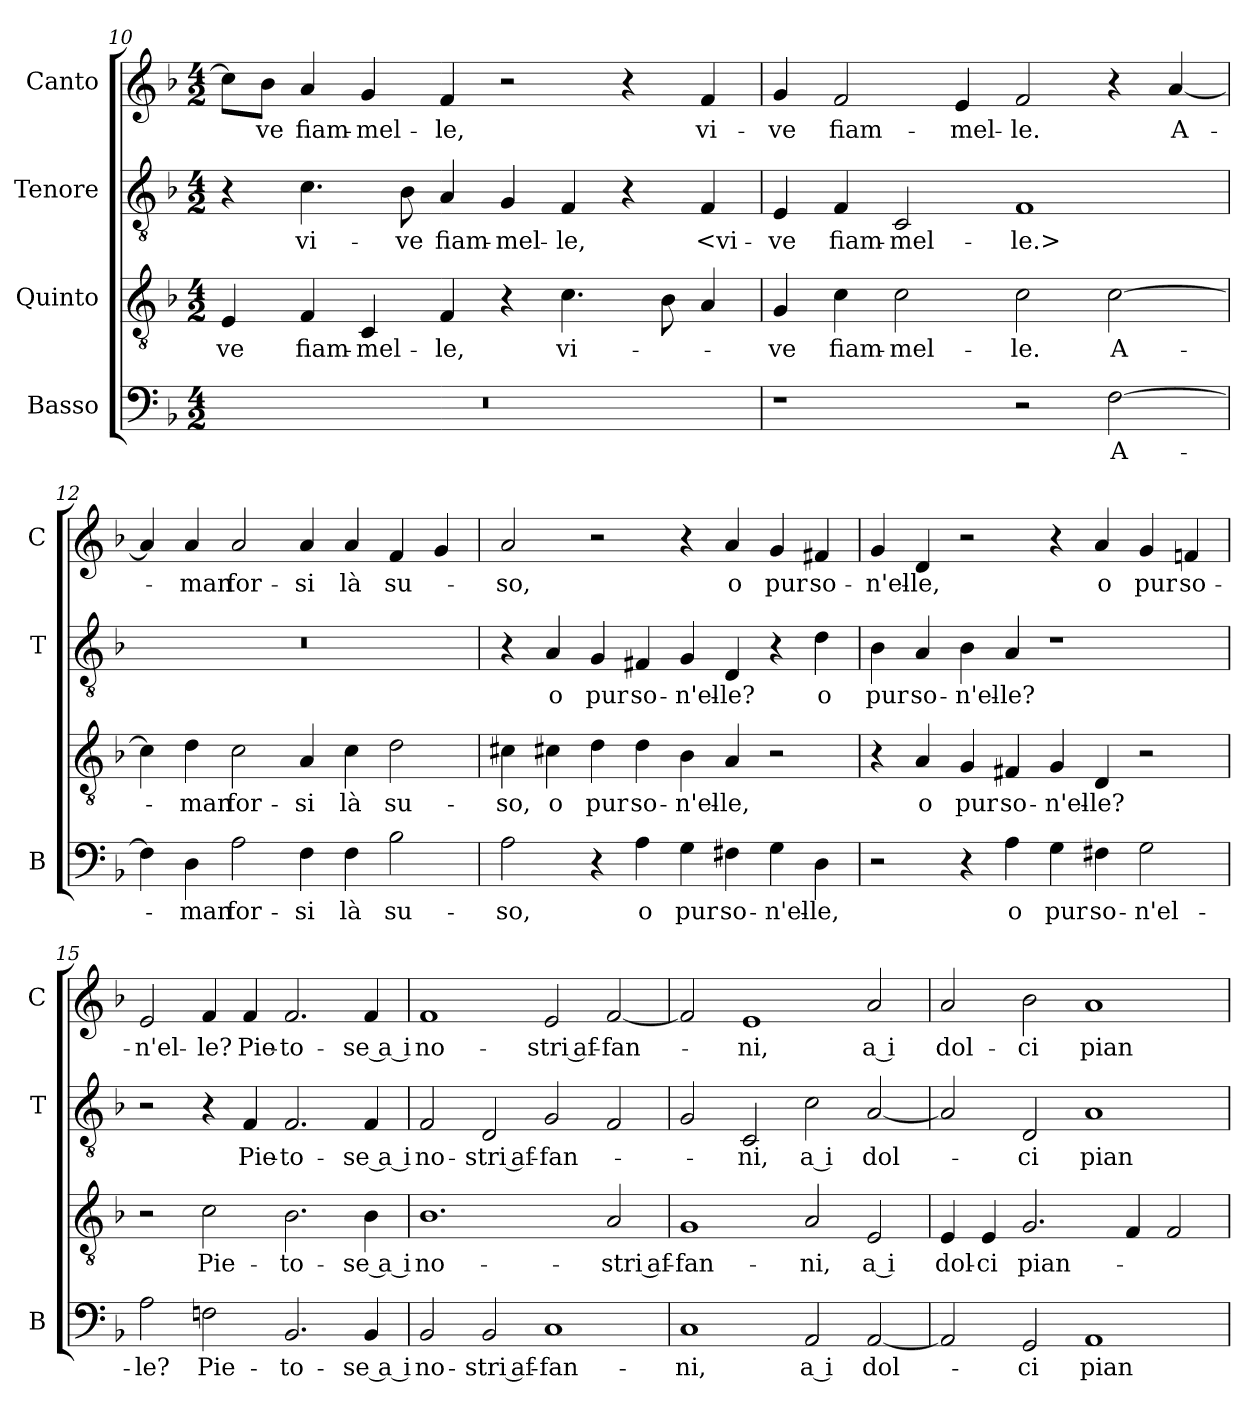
**kern	**text	**kern	**text	**kern	**text	**kern	**text
*part4	*part4	*part3	*part3	*part2	*part2	*part1	*part1
*staff4	*staff4	*staff3	*staff3	*staff2	*staff2	*staff1	*staff1
*I"Basso	*	*I"Quinto	*	*I"Tenore	*	*I"Canto	*
*I'B	*	*	*	*I'T	*	*I'C	*
*clefF4	*	*clefGv2	*	*clefGv2	*	*clefG2	*
*k[b-]	*	*k[b-]	*	*k[b-]	*	*k[b-]	*
*M4/2	*	*M4/2	*	*M4/2	*	*M4/2	*
=10	=10	=10	=10	=10	=10	=10	=10
0r	.	4E	-ve	4r	.	8cc\L]	.
.	.	.	.	.	.	8b-\J	-ve
.	.	4F	fiam-	4.c	vi-	4a	fiam-
.	.	4C	-mel-	.	.	4g	-mel-
.	.	.	.	8B-	-ve	.	.
.	.	4F	-le,	4A	fiam-	4f	-le,
.	.	4r	.	4G	-mel-	2r	.
.	.	4.c	vi-	4F	-le,	.	.
.	.	.	.	4r	.	4r	.
.	.	8B-	.	.	.	.	.
.	.	4A	.	4F	<vi-	4f	vi-
=11	=11	=11	=11	=11	=11	=11	=11
1r	.	4G	-ve	4E	-ve	4g	-ve
.	.	4c	fiam-	4F	fiam-	2f	-fiam-
.	.	2c	-mel-	2C	-mel-	.	.
.	.	.	.	.	.	4e	-mel-
2r	.	2c	-le.	1F	-le.>	2f	-le.
[2F	A-	[2c	A-	.	.	4r	.
.	.	.	.	.	.	[4a	A-
=12	=12	=12	=12	=12	=12	=12	=12
4F]	.	4c]	.	0r	.	4a]	.
4D	-man	4d	-man	.	.	4a	-man
2A	for-	2c	for-	.	.	2a	for-
4F	-si	4A	-si	.	.	4a	-si
4F	là	4c	là	.	.	4a	là
2B-	su-	2d	su-	.	.	4f	su-
.	.	.	.	.	.	4g	.
=13	=13	=13	=13	=13	=13	=13	=13
2A	-so,	4c#X	-so,	4r	.	2a	-so,
.	.	4c#X	o	4A	o	.	.
4r	.	4d	pur	4G	pur	2r	.
4A	o	4d	so-	4F#X	so-	.	.
4G	pur	4B-	-n'el-	4G	-n'el-	4r	.
4F#X	so-	4A	-le,	4D	-le?	4a	o
4G	-n'el-	2r	.	4r	.	4g	pur
4D	-le,	.	.	4d	o	4f#X	so-
=14	=14	=14	=14	=14	=14	=14	=14
2r	.	4r	.	4B-	pur	4g	n'el-
.	.	4A	o	4A	so-	4d	-le,
4r	.	4G	pur	4B-	-n'el-	2r	.
4A	o	4F#X	so-	4A	-le?	.	.
4G	pur	4G	-n'el-	1r	.	4r	.
4F#X	so-	4D	-le?	.	.	4a	o
2G	n'el-	2r	.	.	.	4g	-pur
.	.	.	.	.	.	4fn	so-
=15	=15	=15	=15	=15	=15	=15	=15
2A	-le?	2r	.	2r	.	2e	-n'el-
2Fn	Pie-	2c	Pie-	4r	.	4f	le?
.	.	.	.	4F	Pie-	4f	Pie-
2.BB-	-to-	2.B-	-to-	2.F	-to-	2.f	-to-
4BB-	-se a i	4B-	-se a i	4F	-se a i	4f	-se a i
=16	=16	=16	=16	=16	=16	=16	=16
2BB-	no-	1.B-	no-	2F	no-	1f	no-
2BB-	-stri af-	.	.	2D	-stri af-	.	.
1C	-fan-	.	.	2G	-fan-	2e	-stri af-
.	.	2A	-stri af-	2F	.	[2f	-fan-
=17	=17	=17	=17	=17	=17	=17	=17
1C	-ni,	1G	-fan-	2G	.	2f]	.
.	.	.	.	2C	-ni,	1e	-ni,
2AA	a i	2A	-ni,	2c	a i	.	.
[2AA	dol-	2E	a i	[2A	dol-	2a	a i
=18	=18	=18	=18	=18	=18	=18	=18
2AA]	.	4E	dol-	2A]	.	2a	dol-
.	.	4E	-ci	.	.	.	.
2GG	-ci	2.G	pian-	2D	-ci	2b-	-ci
1AA	pian-	.	.	1A	pian-	1a	pian-
.	.	4F	.	.	.	.	.
.	.	2F	.	.	.	.	.
=	=	=	=	=	=	=	=
*-	*-	*-	*-	*-	*-	*-	*-
